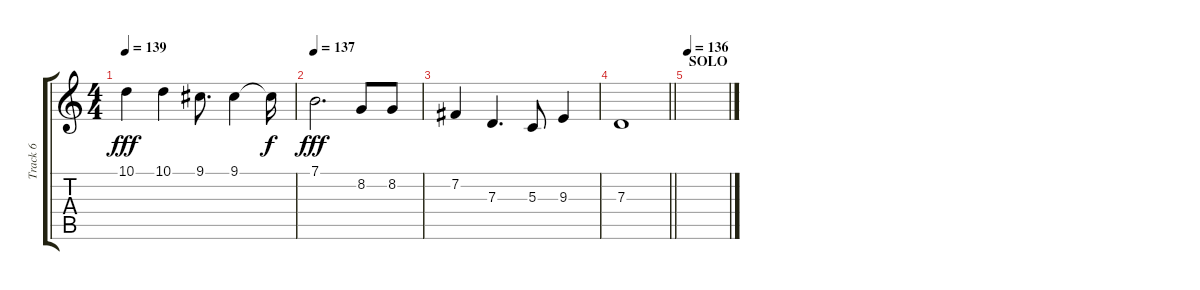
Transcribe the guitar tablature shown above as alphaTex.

\track ("Track 6" "Track 6") {instrument stringensemble1}
\staff {score tabs}
\tuning (E4 B3 G3 D3 A2 E2) {hide}
\ts (4 4)
\tempo 139
\clef g2
\ks c
10.1.4{dy fff} 10.1.4 9.1.8{d} 9.1.4 9.1{t}.16{dy f} |
\tempo 137
7.1.2{d dy fff} 8.2.8 8.2.8 |
7.2.4 7.3.4{d} 5.3.8 9.3.4 |
\barLineRight lightlight
7.3.1 |
\section ("" "SOLO")
\tempo 136
